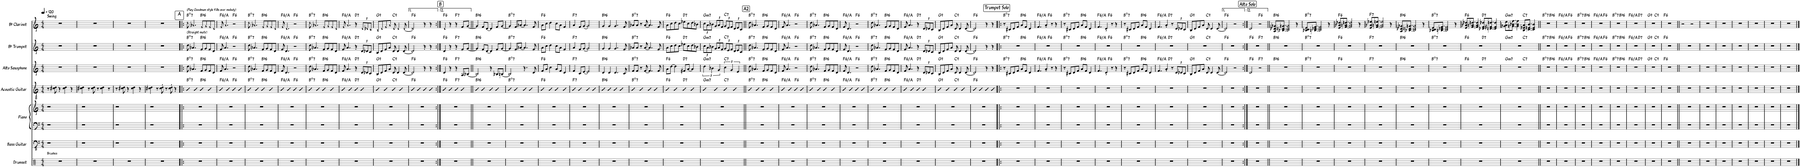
**kern	**kern	**kern	**kern	**kern	**harte	**kern	**harte	**kern	**harte	**kern	**harte
*part7	*part6	*part5	*part5	*part4	*part4	*part3	*part3	*part2	*part2	*part1	*part1
*staff8	*staff7	*staff6	*staff5	*staff4	*	*staff3	*	*staff2	*	*staff1	*
*I"Drumset	*I"Bass Guitar	*I"Piano	*	*I"Acoustic Guitar	*	*I"Alto Saxophone	*	*I"Bb Trumpet	*	*I"Bb Clarinet	*
*I'D. Set	*I'B. Guit.	*I'Pno.	*	*I'Guit.	*	*I'A. Sax.	*	*I'Bb Tpt.	*	*I'Bb Cl.	*
*clefX	*clefFv4	*clefF4	*clefG2	*clefGv2	*	*clefG2	*	*clefG2	*	*clefG2	*
*	*	*	*	*	*	*ITrd5c9	*	*ITrd1c2	*	*ITrd1c2	*
*k[]	*k[]	*k[]	*k[]	*k[]	*	*k[]	*	*k[]	*	*k[]	*
*M4/4	*M4/4	*M4/4	*M4/4	*M4/4	*	*M4/4	*	*M4/4	*	*M4/4	*
*MM120	*MM120	*MM120	*MM120	*MM120	*	*MM120	*	*MM120	*	*MM120	*
=1	=1	=1	=1	=1	=1	=1	=1	=1	=1	=1	=1
!	!	!	!	!	!	!	!	!	!	!LO:TX:a:t=Swing	!
!LO:TX:a:t=Brushes	!	!	!	!	!	!	!	!	!	!	!
1r	1r	1r	1r	8r	.	1r	.	1r	.	1r	.
.	.	.	.	8c#X\ 8d\	.	.	.	.	.	.	.
.	.	.	.	4r	.	.	.	.	.	.	.
.	.	.	.	4c#\ 4d\	.	.	.	.	.	.	.
.	.	.	.	4r	.	.	.	.	.	.	.
=2	=2	=2	=2	=2	=2	=2	=2	=2	=2	=2	=2
1r	1r	1r	1r	4c#X\ 4d\	.	1r	.	1r	.	1r	.
.	.	.	.	8r	.	.	.	.	.	.	.
.	.	.	.	8c#\ 8d\	.	.	.	.	.	.	.
.	.	.	.	8r	.	.	.	.	.	.	.
.	.	.	.	4c#\ 4d\	.	.	.	.	.	.	.
.	.	.	.	8r	.	.	.	.	.	.	.
=3	=3	=3	=3	=3	=3	=3	=3	=3	=3	=3	=3
1r	1r	1r	1r	8r	.	1r	.	1r	.	1r	.
.	.	.	.	8c#X\ 8d\	.	.	.	.	.	.	.
.	.	.	.	4r	.	.	.	.	.	.	.
.	.	.	.	4c#\ 4d\	.	.	.	.	.	.	.
.	.	.	.	4r	.	.	.	.	.	.	.
=4	=4	=4	=4	=4	=4	=4	=4	=4	=4	=4	=4
1r	1r	1r	1r	4c#X\ 4d\	.	1r	.	1r	.	1r	.
.	.	.	.	8r	.	.	.	.	.	.	.
.	.	.	.	8c#\' 8d\'	.	.	.	.	.	.	.
.	.	.	.	8r	.	.	.	.	.	.	.
.	.	.	.	8c#\' 8d\'	.	.	.	.	.	.	.
.	.	.	.	4r	.	.	.	.	.	.	.
!!LO:REH:place=s1:a:t=
!!LO:REH:place=s1:a:fs=14:t=A
=5!|:	=5!|:	=5!|:	=5!|:	=5!|:	=5!|:	=5!|:	=5!|:	=5!|:	=5!|:	=5!|:	=5!|:
!	!	!	!	!	!	!	!	!	!	!LO:TX:a:t=(Play Goodman style fills over melody)	!
!	!	!	!	!	!LO:H:kt=7	!	!LO:H:kt=7	!LO:TX:a:t=(Straight mute)	!LO:H:kt=7	!	!LO:H:kt=7
1r	1r	1r	1r	4B	B:dim7	8dd\	B:dim7	8dd\	B:dim7	8dd\	B:dim7
.	.	.	.	.	.	4.a-X/	.	4.a-X/	.	4.a-X/	.
.	.	.	.	4B	.	.	.	.	.	.	.
!	!	!	!	!	!LO:H:kt=6	!	!LO:H:kt=6	!	!LO:H:kt=6	!	!LO:H:kt=6
.	.	.	.	4B	Bb:maj6	8f/L	Bb:maj6	8f/L	Bb:maj6	8f/L	Bb:maj6
.	.	.	.	.	.	8g/	.	8g/	.	8g/	.
.	.	.	.	4B	.	8f/	.	8f/	.	8f/	.
.	.	.	.	.	.	8d/J	.	8d/J	.	8d/J	.
=6	=6	=6	=6	=6	=6	=6	=6	=6	=6	=6	=6
!	!	!	!	!	!LO:H:kt=6	!	!LO:H:kt=6	!	!LO:H:kt=6	!	!LO:H:kt=6
1r	1r	1r	1r	4B	F:maj6/3	8f/	F:maj6/3	8f/	F:maj6/3	8f/	F:maj6/3
.	.	.	.	.	.	4.a/	.	4.a/	.	4.a/	.
.	.	.	.	4B	.	.	.	.	.	.	.
!	!	!	!	!	!LO:H:kt=6	!	!LO:H:kt=6	!	!LO:H:kt=6	!	!LO:H:kt=6
.	.	.	.	4B	F:maj6	2r	F:maj6	2r	F:maj6	2r	F:maj6
.	.	.	.	4B	.	.	.	.	.	.	.
=7	=7	=7	=7	=7	=7	=7	=7	=7	=7	=7	=7
!	!	!	!	!	!LO:H:kt=7	!	!LO:H:kt=7	!	!LO:H:kt=7	!	!LO:H:kt=7
1r	1r	1r	1r	4B	B:dim7	8dd\	B:dim7	8dd\	B:dim7	8dd\	B:dim7
.	.	.	.	.	.	4.a-X/	.	4.a-X/	.	4.a-X/	.
.	.	.	.	4B	.	.	.	.	.	.	.
!	!	!	!	!	!LO:H:kt=6	!	!LO:H:kt=6	!	!LO:H:kt=6	!	!LO:H:kt=6
.	.	.	.	4B	Bb:maj6	8f/L	Bb:maj6	8f/L	Bb:maj6	8f/L	Bb:maj6
.	.	.	.	.	.	8g/	.	8g/	.	8g/	.
.	.	.	.	4B	.	8f/	.	8f/	.	8f/	.
.	.	.	.	.	.	8d/J	.	8d/J	.	8d/J	.
=8	=8	=8	=8	=8	=8	=8	=8	=8	=8	=8	=8
!	!	!	!	!	!LO:H:kt=6	!	!LO:H:kt=6	!	!LO:H:kt=6	!	!LO:H:kt=6
1r	1r	1r	1r	4B	F:maj6/3	8f/	F:maj6/3	8f/	F:maj6/3	8f/	F:maj6/3
.	.	.	.	.	.	4.d/	.	4.d/	.	4.d/	.
.	.	.	.	4B	.	.	.	.	.	.	.
!	!	!	!	!	!LO:H:kt=6	!	!LO:H:kt=6	!	!LO:H:kt=6	!	!LO:H:kt=6
.	.	.	.	4B	F:maj6	2r	F:maj6	2r	F:maj6	2r	F:maj6
.	.	.	.	4B	.	.	.	.	.	.	.
=9	=9	=9	=9	=9	=9	=9	=9	=9	=9	=9	=9
!	!	!	!	!	!LO:H:kt=7	!	!LO:H:kt=7	!	!LO:H:kt=7	!	!LO:H:kt=7
1r	1r	1r	1r	4B	B:dim7	8dd\	B:dim7	8dd\	B:dim7	8dd\	B:dim7
.	.	.	.	.	.	4.a-X/	.	4.a-X/	.	4.a-X/	.
.	.	.	.	4B	.	.	.	.	.	.	.
!	!	!	!	!	!LO:H:kt=6	!	!LO:H:kt=6	!	!LO:H:kt=6	!	!LO:H:kt=6
.	.	.	.	4B	Bb:maj6	8f/L	Bb:maj6	8f/L	Bb:maj6	8f/L	Bb:maj6
.	.	.	.	.	.	8g/	.	8g/	.	8g/	.
.	.	.	.	4B	.	8f/	.	8f/	.	8f/	.
.	.	.	.	.	.	8d/J	.	8d/J	.	8d/J	.
=10	=10	=10	=10	=10	=10	=10	=10	=10	=10	=10	=10
!	!	!	!	!	!LO:H:kt=6	!	!LO:H:kt=6	!	!LO:H:kt=6	!	!LO:H:kt=6
1r	1r	1r	1r	4B	F:maj6/3	8f/	F:maj6/3	8f/	F:maj6/3	8f/	F:maj6/3
.	.	.	.	.	.	4.a/	.	4.a/	.	4.a/	.
.	.	.	.	4B	.	.	.	.	.	.	.
!	!	!	!	!	!LO:H:kt=7	!	!LO:H:kt=7	!	!LO:H:kt=7	!	!LO:H:kt=7
.	.	.	.	4B	D:7	4r	D:7	4r	D:7	4r	D:7
*	*	*	*	*	*	*Xbrackettup	*	*Xbrackettup	*	*Xbrackettup	*
.	.	.	.	4B	.	12d/L	.	12d/L	.	12d/L	.
.	.	.	.	.	.	12d-X/	.	12d-X/	.	12d-X/	.
.	.	.	.	.	.	12c/J	.	12c/J	.	12c/J	.
=11	=11	=11	=11	=11	=11	=11	=11	=11	=11	=11	=11
!	!	!	!	!	!LO:H:kt=9	!	!LO:H:kt=9	!	!LO:H:kt=9	!	!LO:H:kt=9
1r	1r	1r	1r	4B	G:9	8B/L	G:9	8B/L	G:9	8B/L	G:9
.	.	.	.	.	.	8d/	.	8d/	.	8d/	.
.	.	.	.	4B	.	8f/	.	8f/	.	8f/	.
.	.	.	.	.	.	8a/J	.	8a/J	.	8a/J	.
!	!	!	!	!	!LO:H:kt=9	!	!LO:H:kt=9	!	!LO:H:kt=9	!	!LO:H:kt=9
.	.	.	.	4B	C:9	8d/	C:9	8d/	C:9	8d/	C:9
.	.	.	.	.	.	4d/	.	4d/	.	4d/	.
.	.	.	.	4B	.	.	.	.	.	.	.
.	.	.	.	.	.	[8d/	.	[8d/	.	[8d/	.
=12	=12	=12	=12	=12	=12	=12	=12	=12	=12	=12	=12
!	!	!	!	!	!LO:H:kt=6	!	!LO:H:kt=6	!	!LO:H:kt=6	!	!LO:H:kt=6
1r	1r	1r	1r	4B	F:maj6	2d/]	F:maj6	2d/]	F:maj6	2d/]	F:maj6
.	.	.	.	4B	.	.	.	.	.	.	.
.	.	.	.	4B	.	4r	.	4r	.	4r	.
.	.	.	.	4B	.	4r	.	4r	.	4r	.
!!LO:REH:place=s1:a:fs=14:t=B
=13:|!	=13:|!	=13:|!	=13:|!	=13:|!	=13:|!	=13:|!	=13:|!	=13:|!	=13:|!	=13:|!	=13:|!
!	!	!	!	!	!LO:H:kt=6	!	!LO:H:kt=6	!	!LO:H:kt=6	!	!LO:H:kt=6
1r	1r	1r	1r	4B	F:maj6	4d/	F:maj6	4d/	F:maj6	4d/	F:maj6
.	.	.	.	4B	.	4r	.	4r	.	4r	.
!	!	!	!	!	!LO:H:kt=7	!	!LO:H:kt=7	!	!LO:H:kt=7	!	!LO:H:kt=7
.	.	.	.	4B	F:7	4r	F:7	4r	F:7	4r	F:7
.	.	.	.	4B	.	8A/L	.	8f/L	.	8f/L	.
.	.	.	.	.	.	[8B-X/J	.	[8g/J	.	[8g/J	.
=14||	=14||	=14||	=14||	=14||	=14||	=14||	=14||	=14||	=14||	=14||	=14||
!	!	!	!	!	!LO:H:kt=6	!	!LO:H:kt=6	!	!LO:H:kt=6	!	!LO:H:kt=6
1r	1r	1r	1r	4B	Bb:maj6	2B-/]	Bb:maj6	4g/]	Bb:maj6	4g/]	Bb:maj6
.	.	.	.	4B	.	.	.	8f/L	.	8f/L	.
.	.	.	.	.	.	.	.	[8d/J	.	[8d/J	.
.	.	.	.	4B	.	4r	.	4d/]	.	4d/]	.
.	.	.	.	4B	.	8B-X/L	.	8f/L	.	8f/L	.
.	.	.	.	.	.	[8Bn/J	.	[8g/J	.	[8g/J	.
=15	=15	=15	=15	=15	=15	=15	=15	=15	=15	=15	=15
!	!	!	!	!	!LO:H:kt=7	!	!LO:H:kt=7	!	!LO:H:kt=7	!	!LO:H:kt=7
1r	1r	1r	1r	4B	B:dim7	2B/]	B:dim7	4g/]	B:dim7	4g/]	B:dim7
.	.	.	.	4B	.	.	.	8f/L	.	8f/L	.
.	.	.	.	.	.	.	.	[8a-X/J	.	[8a-X/J	.
.	.	.	.	4B	.	4.r	.	4.a-/]	.	4.a-/]	.
.	.	.	.	4B	.	.	.	.	.	.	.
.	.	.	.	.	.	8d/	.	8f/	.	8f/	.
=16	=16	=16	=16	=16	=16	=16	=16	=16	=16	=16	=16
!	!	!	!	!	!LO:H:kt=6	!	!LO:H:kt=6	!	!LO:H:kt=6	!	!LO:H:kt=6
1r	1r	1r	1r	4B	F:maj6	8f/L	F:maj6	8a\L	F:maj6	8a\L	F:maj6
.	.	.	.	.	.	8a/J	.	8cc\J	.	8cc\J	.
.	.	.	.	4B	.	4cc\	.	4dd\	.	4dd\	.
.	.	.	.	4B	.	8a/L	.	8cc\L	.	8cc\L	.
.	.	.	.	.	.	8f/J	.	8a\J	.	8a\J	.
.	.	.	.	4B	.	4d/	.	4f/	.	4f/	.
=17	=17	=17	=17	=17	=17	=17	=17	=17	=17	=17	=17
!	!	!	!	!	!LO:H:kt=7	!	!LO:H:kt=7	!	!LO:H:kt=7	!	!LO:H:kt=7
1r	1r	1r	1r	4B	F:7	4f/	F:7	4a/	F:7	4a/	F:7
.	.	.	.	4B	.	8c/L	.	8f/L	.	8f/L	.
.	.	.	.	.	.	[8e/J	.	[8g/J	.	[8g/J	.
.	.	.	.	4B	.	2e/]	.	2g/]	.	2g/]	.
.	.	.	.	4B	.	.	.	.	.	.	.
=18	=18	=18	=18	=18	=18	=18	=18	=18	=18	=18	=18
!	!	!	!	!	!LO:H:kt=6	!	!LO:H:kt=6	!	!LO:H:kt=6	!	!LO:H:kt=6
1r	1r	1r	1r	4B	Bb:maj6	4d/	Bb:maj6	4g/	Bb:maj6	4g/	Bb:maj6
.	.	.	.	4B	.	4d/	.	4g/	.	4g/	.
.	.	.	.	4B	.	4.d/	.	4.g/	.	4.g/	.
.	.	.	.	4B	.	.	.	.	.	.	.
.	.	.	.	.	.	8c/	.	8f/	.	8f/	.
=19	=19	=19	=19	=19	=19	=19	=19	=19	=19	=19	=19
!	!	!	!	!	!LO:H:kt=7	!	!LO:H:kt=7	!	!LO:H:kt=7	!	!LO:H:kt=7
1r	1r	1r	1r	4B	B:dim7	8f/L	B:dim7	8a-X/L	B:dim7	8a-X/L	B:dim7
.	.	.	.	.	.	8f/J	.	8a-/J	.	8a-/J	.
.	.	.	.	4B	.	8r	.	8r	.	8r	.
.	.	.	.	.	.	[8f/	.	[8a-/	.	[8a-/	.
.	.	.	.	4B	.	4.f/]	.	4.a-/]	.	4.a-/]	.
.	.	.	.	4B	.	.	.	.	.	.	.
.	.	.	.	.	.	8f/	.	8f/	.	8f/	.
=20	=20	=20	=20	=20	=20	=20	=20	=20	=20	=20	=20
!	!	!	!	!	!LO:H:kt=6	!	!LO:H:kt=6	!	!LO:H:kt=6	!	!LO:H:kt=6
1r	1r	1r	1r	4B	F:maj6	8a\L	F:maj6	8a\L	F:maj6	8a\L	F:maj6
.	.	.	.	.	.	[8dd\J	.	8cc\	.	8cc\	.
.	.	.	.	4B	.	4dd\]	.	8dd\	.	8dd\	.
.	.	.	.	.	.	.	.	8cc\J	.	8cc\J	.
!	!	!	!	!	!LO:H:kt=7	!	!LO:H:kt=7	!	!LO:H:kt=7	!	!LO:H:kt=7
.	.	.	.	4B	D:7	8f#X/L	D:7	8ee-X\L	D:7	8ee-X\L	D:7
.	.	.	.	.	.	[8a/J	.	8cc\	.	8cc\	.
.	.	.	.	4B	.	4a/]	.	8dd\	.	8dd\	.
.	.	.	.	.	.	.	.	8b-X\J	.	8b-X\J	.
=21	=21	=21	=21	=21	=21	=21	=21	=21	=21	=21	=21
*	*	*	*	*	*	*brackettup	*	*	*	*	*
!	!	!	!	!	!LO:H:kt=m7	!	!LO:H:kt=m7	!	!LO:H:kt=m7	!	!LO:H:kt=m7
1r	1r	1r	1r	4B	G:min7	6dd\	G:min7	12cc\L	G:min7	12cc\L	G:min7
.	.	.	.	.	.	.	.	12a\	.	12a\	.
.	.	.	.	.	.	6b-X\	.	12b-X\J	.	12b-X\J	.
.	.	.	.	4B	.	.	.	12g/L	.	12g/L	.
.	.	.	.	.	.	6g/	.	12a/	.	12a/	.
.	.	.	.	.	.	.	.	12f/J	.	12f/J	.
!	!	!	!	!	!LO:H:kt=7	!	!LO:H:kt=7	!	!LO:H:kt=7	!	!LO:H:kt=7
.	.	.	.	4B	C:7	6cc\	C:7	12g/L	C:7	12g/L	C:7
.	.	.	.	.	.	.	.	12e/	.	12e/	.
.	.	.	.	.	.	6g/	.	12f/J	.	12f/J	.
.	.	.	.	4B	.	.	.	12d/L	.	12d/L	.
.	.	.	.	.	.	6e/	.	12e/	.	12e/	.
.	.	.	.	.	.	.	.	12c/J	.	12c/J	.
!!LO:REH:place=s1:a:fs=14:t=A2
=22||	=22||	=22||	=22||	=22||	=22||	=22||	=22||	=22||	=22||	=22||	=22||
!	!	!	!	!	!LO:H:kt=7	!	!LO:H:kt=7	!	!LO:H:kt=7	!	!LO:H:kt=7
1r	1r	1r	1r	4B	B:dim7	8dd\	B:dim7	8dd\	B:dim7	8dd\	B:dim7
.	.	.	.	.	.	4.a-X/	.	4.a-X/	.	4.a-X/	.
.	.	.	.	4B	.	.	.	.	.	.	.
!	!	!	!	!	!LO:H:kt=6	!	!LO:H:kt=6	!	!LO:H:kt=6	!	!LO:H:kt=6
.	.	.	.	4B	Bb:maj6	8f/L	Bb:maj6	8f/L	Bb:maj6	8f/L	Bb:maj6
.	.	.	.	.	.	8g/	.	8g/	.	8g/	.
.	.	.	.	4B	.	8f/	.	8f/	.	8f/	.
.	.	.	.	.	.	8d/J	.	8d/J	.	8d/J	.
=23	=23	=23	=23	=23	=23	=23	=23	=23	=23	=23	=23
!	!	!	!	!	!LO:H:kt=6	!	!LO:H:kt=6	!	!LO:H:kt=6	!	!LO:H:kt=6
1r	1r	1r	1r	4B	F:maj6/3	8f/	F:maj6/3	8f/	F:maj6/3	8f/	F:maj6/3
.	.	.	.	.	.	4.a/	.	4.a/	.	4.a/	.
.	.	.	.	4B	.	.	.	.	.	.	.
!	!	!	!	!	!LO:H:kt=6	!	!LO:H:kt=6	!	!LO:H:kt=6	!	!LO:H:kt=6
.	.	.	.	4B	F:maj6	2r	F:maj6	2r	F:maj6	2r	F:maj6
.	.	.	.	4B	.	.	.	.	.	.	.
=24	=24	=24	=24	=24	=24	=24	=24	=24	=24	=24	=24
!	!	!	!	!	!LO:H:kt=7	!	!LO:H:kt=7	!	!LO:H:kt=7	!	!LO:H:kt=7
1r	1r	1r	1r	4B	B:dim7	8dd\	B:dim7	8dd\	B:dim7	8dd\	B:dim7
.	.	.	.	.	.	4.a-X/	.	4.a-X/	.	4.a-X/	.
.	.	.	.	4B	.	.	.	.	.	.	.
!	!	!	!	!	!LO:H:kt=6	!	!LO:H:kt=6	!	!LO:H:kt=6	!	!LO:H:kt=6
.	.	.	.	4B	Bb:maj6	8f/L	Bb:maj6	8f/L	Bb:maj6	8f/L	Bb:maj6
.	.	.	.	.	.	8g/	.	8g/	.	8g/	.
.	.	.	.	4B	.	8f/	.	8f/	.	8f/	.
.	.	.	.	.	.	8d/J	.	8d/J	.	8d/J	.
=25	=25	=25	=25	=25	=25	=25	=25	=25	=25	=25	=25
!	!	!	!	!	!LO:H:kt=6	!	!LO:H:kt=6	!	!LO:H:kt=6	!	!LO:H:kt=6
1r	1r	1r	1r	4B	F:maj6/3	8f/	F:maj6/3	8f/	F:maj6/3	8f/	F:maj6/3
.	.	.	.	.	.	4.d/	.	4.d/	.	4.d/	.
.	.	.	.	4B	.	.	.	.	.	.	.
!	!	!	!	!	!LO:H:kt=6	!	!LO:H:kt=6	!	!LO:H:kt=6	!	!LO:H:kt=6
.	.	.	.	4B	F:maj6	2r	F:maj6	2r	F:maj6	2r	F:maj6
.	.	.	.	4B	.	.	.	.	.	.	.
=26	=26	=26	=26	=26	=26	=26	=26	=26	=26	=26	=26
!	!	!	!	!	!LO:H:kt=7	!	!LO:H:kt=7	!	!LO:H:kt=7	!	!LO:H:kt=7
1r	1r	1r	1r	4B	B:dim7	8dd\	B:dim7	8dd\	B:dim7	8dd\	B:dim7
.	.	.	.	.	.	4.a-X/	.	4.a-X/	.	4.a-X/	.
.	.	.	.	4B	.	.	.	.	.	.	.
!	!	!	!	!	!LO:H:kt=6	!	!LO:H:kt=6	!	!LO:H:kt=6	!	!LO:H:kt=6
.	.	.	.	4B	Bb:maj6	8f/L	Bb:maj6	8f/L	Bb:maj6	8f/L	Bb:maj6
.	.	.	.	.	.	8g/	.	8g/	.	8g/	.
.	.	.	.	4B	.	8f/	.	8f/	.	8f/	.
.	.	.	.	.	.	8d/J	.	8d/J	.	8d/J	.
=27	=27	=27	=27	=27	=27	=27	=27	=27	=27	=27	=27
!	!	!	!	!	!LO:H:kt=6	!	!LO:H:kt=6	!	!LO:H:kt=6	!	!LO:H:kt=6
1r	1r	1r	1r	4B	F:maj6/3	8f/	F:maj6/3	8f/	F:maj6/3	8f/	F:maj6/3
.	.	.	.	.	.	4.a/	.	4.a/	.	4.a/	.
.	.	.	.	4B	.	.	.	.	.	.	.
!	!	!	!	!	!LO:H:kt=7	!	!LO:H:kt=7	!	!LO:H:kt=7	!	!LO:H:kt=7
.	.	.	.	4B	D:7	4r	D:7	4r	D:7	4r	D:7
*	*	*	*	*	*	*Xbrackettup	*	*	*	*	*
.	.	.	.	4B	.	12d/L	.	12d/L	.	12d/L	.
.	.	.	.	.	.	12d-X/	.	12d-X/	.	12d-X/	.
.	.	.	.	.	.	12c/J	.	12c/J	.	12c/J	.
=28	=28	=28	=28	=28	=28	=28	=28	=28	=28	=28	=28
!	!	!	!	!	!LO:H:kt=9	!	!LO:H:kt=9	!	!LO:H:kt=9	!	!LO:H:kt=9
1r	1r	1r	1r	4B	G:9	8B/L	G:9	8B/L	G:9	8B/L	G:9
.	.	.	.	.	.	8d/	.	8d/	.	8d/	.
.	.	.	.	4B	.	8f/	.	8f/	.	8f/	.
.	.	.	.	.	.	8a/J	.	8a/J	.	8a/J	.
!	!	!	!	!	!LO:H:kt=9	!	!LO:H:kt=9	!	!LO:H:kt=9	!	!LO:H:kt=9
.	.	.	.	4B	C:9	8d/	C:9	8d/	C:9	8d/	C:9
.	.	.	.	.	.	4d/	.	4d/	.	4d/	.
.	.	.	.	4B	.	.	.	.	.	.	.
.	.	.	.	.	.	[8d/	.	[8d/	.	[8d/	.
=29	=29	=29	=29	=29	=29	=29	=29	=29	=29	=29	=29
!	!	!	!	!	!LO:H:kt=6	!	!LO:H:kt=6	!	!LO:H:kt=6	!	!LO:H:kt=6
1r	1r	1r	1r	4B	F:maj6	2d/]	F:maj6	2d/]	F:maj6	2d/]	F:maj6
.	.	.	.	4B	.	.	.	.	.	.	.
.	.	.	.	4B	.	4r	.	4r	.	4r	.
.	.	.	.	4B	.	4r	.	4r	.	4r	.
!!LO:REH:place=s1:a:fs=14:t=Trumpet Solo
=30!|:	=30!|:	=30!|:	=30!|:	=30!|:	=30!|:	=30!|:	=30!|:	=30!|:	=30!|:	=30!|:	=30!|:
!	!	!	!	!	!	!	!LO:H:kt=7	!	!LO:H:kt=7	!	!LO:H:kt=7
*	*	*	*	*	*	*	*	*^	*	*	*
1r	1r	1r	1r	1r	.	8r	B:dim7	1r	2ryy	B:dim7	8r	B:dim7
.	.	.	.	.	.	8c#X/L	.	.	.	.	8c#X/L	.
.	.	.	.	.	.	8d/	.	.	.	.	8d/	.
.	.	.	.	.	.	8f/J	.	.	.	.	8f/J	.
!	!	!	!	!	!	!	!LO:H:kt=6	!	!	!LO:H:kt=6	!	!LO:H:kt=6
.	.	.	.	.	.	8a/L	Bb:maj6	.	2ryy	Bb:maj6	8a/L	Bb:maj6
.	.	.	.	.	.	8f/J	.	.	.	.	8f/J	.
.	.	.	.	.	.	4d/	.	.	.	.	4d/	.
=31	=31	=31	=31	=31	=31	=31	=31	=31	=31	=31	=31	=31
!	!	!	!	!	!	!	!LO:H:kt=6	!	!	!LO:H:kt=6	!	!LO:H:kt=6
*	*	*	*	*	*	*^	*	*	*	*	*^	*
1r	1r	1r	1r	1r	.	4.f/	2ryy	F:maj6/3	1r	2ryy	F:maj6/3	4.f/	2ryy	F:maj6/3
.	.	.	.	.	.	4a'/	.	.	.	.	.	4a'/	.	.
!	!	!	!	!	!	!	!	!LO:H:kt=6	!	!	!LO:H:kt=6	!	!	!LO:H:kt=6
.	.	.	.	.	.	.	2ryy	F:maj6	.	2ryy	F:maj6	.	2ryy	F:maj6
.	.	.	.	.	.	8r	.	.	.	.	.	8r	.	.
.	.	.	.	.	.	4r	.	.	.	.	.	4r	.	.
=32	=32	=32	=32	=32	=32	=32	=32	=32	=32	=32	=32	=32	=32	=32
!	!	!	!	!	!	!	!	!LO:H:kt=7	!	!	!LO:H:kt=7	!	!	!LO:H:kt=7
*	*	*	*	*	*	*v	*v	*	*	*	*	*v	*v	*
1r	1r	1r	1r	1r	.	8r	B:dim7	1r	2ryy	B:dim7	8r	B:dim7
.	.	.	.	.	.	8c#X/L	.	.	.	.	8c#X/L	.
.	.	.	.	.	.	8d/	.	.	.	.	8d/	.
.	.	.	.	.	.	8f/J	.	.	.	.	8f/J	.
!	!	!	!	!	!	!	!LO:H:kt=6	!	!	!LO:H:kt=6	!	!LO:H:kt=6
.	.	.	.	.	.	8a/L	Bb:maj6	.	2ryy	Bb:maj6	8a/L	Bb:maj6
.	.	.	.	.	.	8f/J	.	.	.	.	8f/J	.
.	.	.	.	.	.	4d/	.	.	.	.	4d/	.
=33	=33	=33	=33	=33	=33	=33	=33	=33	=33	=33	=33	=33
!	!	!	!	!	!	!	!LO:H:kt=6	!	!	!LO:H:kt=6	!	!LO:H:kt=6
*	*	*	*	*	*	*^	*	*	*	*	*^	*
1r	1r	1r	1r	1r	.	4.f/	2ryy	F:maj6/3	1r	2ryy	F:maj6/3	4.f/	2ryy	F:maj6/3
.	.	.	.	.	.	4d'/	.	.	.	.	.	4d'/	.	.
!	!	!	!	!	!	!	!	!LO:H:kt=6	!	!	!LO:H:kt=6	!	!	!LO:H:kt=6
.	.	.	.	.	.	.	2ryy	F:maj6	.	2ryy	F:maj6	.	2ryy	F:maj6
.	.	.	.	.	.	8r	.	.	.	.	.	8r	.	.
.	.	.	.	.	.	4r	.	.	.	.	.	4r	.	.
=34	=34	=34	=34	=34	=34	=34	=34	=34	=34	=34	=34	=34	=34	=34
!	!	!	!	!	!	!	!	!LO:H:kt=7	!	!	!LO:H:kt=7	!	!	!LO:H:kt=7
*	*	*	*	*	*	*v	*v	*	*	*	*	*v	*v	*
1r	1r	1r	1r	1r	.	8r	B:dim7	1r	2ryy	B:dim7	8r	B:dim7
.	.	.	.	.	.	8c#X/L	.	.	.	.	8c#X/L	.
.	.	.	.	.	.	8d/	.	.	.	.	8d/	.
.	.	.	.	.	.	8f/J	.	.	.	.	8f/J	.
!	!	!	!	!	!	!	!LO:H:kt=6	!	!	!LO:H:kt=6	!	!LO:H:kt=6
.	.	.	.	.	.	8a/L	Bb:maj6	.	2ryy	Bb:maj6	8a/L	Bb:maj6
.	.	.	.	.	.	8f/J	.	.	.	.	8f/J	.
.	.	.	.	.	.	4d/	.	.	.	.	4d/	.
=35	=35	=35	=35	=35	=35	=35	=35	=35	=35	=35	=35	=35
!	!	!	!	!	!	!	!LO:H:kt=6	!	!	!LO:H:kt=6	!	!LO:H:kt=6
*	*	*	*	*	*	*^	*	*	*	*	*^	*
1r	1r	1r	1r	1r	.	4.f/	2ryy	F:maj6/3	1r	2ryy	F:maj6/3	4.f/	2ryy	F:maj6/3
.	.	.	.	.	.	4a'/	.	.	.	.	.	4a'/	.	.
!	!	!	!	!	!	!	!	!LO:H:kt=7	!	!	!LO:H:kt=7	!	!	!LO:H:kt=7
.	.	.	.	.	.	.	2ryy	D:7	.	2ryy	D:7	.	2ryy	D:7
.	.	.	.	.	.	8r	.	.	.	.	.	8r	.	.
.	.	.	.	.	.	12d/L	.	.	.	.	.	12d/L	.	.
.	.	.	.	.	.	12d-X/	.	.	.	.	.	12d-X/	.	.
.	.	.	.	.	.	12c/J	.	.	.	.	.	12c/J	.	.
=36	=36	=36	=36	=36	=36	=36	=36	=36	=36	=36	=36	=36	=36	=36
!	!	!	!	!	!	!	!	!LO:H:kt=9	!	!	!LO:H:kt=9	!	!	!LO:H:kt=9
*	*	*	*	*	*	*v	*v	*	*	*	*	*v	*v	*
1r	1r	1r	1r	1r	.	8B/L	G:9	1r	2ryy	G:9	8B/L	G:9
.	.	.	.	.	.	8d/	.	.	.	.	8d/	.
.	.	.	.	.	.	8f/	.	.	.	.	8f/	.
.	.	.	.	.	.	8a/J	.	.	.	.	8a/J	.
!	!	!	!	!	!	!	!LO:H:kt=9	!	!	!LO:H:kt=9	!	!LO:H:kt=9
.	.	.	.	.	.	8d/	C:9	.	2ryy	C:9	8d/	C:9
.	.	.	.	.	.	4d/	.	.	.	.	4d/	.
.	.	.	.	.	.	[8d/	.	.	.	.	[8d/	.
=37	=37	=37	=37	=37	=37	=37	=37	=37	=37	=37	=37	=37
!	!	!	!	!	!	!	!LO:H:kt=6	!	!	!LO:H:kt=6	!	!LO:H:kt=6
*	*	*	*	*	*	*	*	*v	*v	*	*	*
1r	1r	1r	1r	1r	.	2d/]	F:maj6	1r	F:maj6	2d/]	F:maj6
.	.	.	.	.	.	2r	.	.	.	2r	.
!!LO:REH:place=s1:a:fs=14:t=Alto Solo
=38:|!	=38:|!	=38:|!	=38:|!	=38:|!	=38:|!	=38:|!	=38:|!	=38:|!	=38:|!	=38:|!	=38:|!
!	!	!	!	!	!	!	!LO:H:kt=6	!	!LO:H:kt=6	!	!
*	*	*	*	*	*	*	*	*^	*	*	*
1r	1r	1r	1r	1r	.	2d/	F:maj6	1r	2ryy	F:maj6	2d/	.
!	!	!	!	!	!	!	!LO:H:kt=7	!	!	!LO:H:kt=7	!	!LO:H:kt=6
.	.	.	.	.	.	2r	F:7	.	2ryy	F:7	2r	F:maj6
=39||	=39||	=39||	=39||	=39||	=39||	=39||	=39||	=39||	=39||	=39||	=39||	=39||
!	!	!	!	!	!	!	!LO:H:kt=6	!	!	!LO:H:kt=6	!	!LO:H:kt=6
*	*	*	*	*	*	*	*	*v	*v	*	*	*
1r	1r	1r	1r	1r	.	1r	Bb:maj6	1r	Bb:maj6	8A/ 8d-X/ 8g-X/L	Bb:maj6
.	.	.	.	.	.	.	.	.	.	[8B-X/ [8dn/ [8gn/J	.
.	.	.	.	.	.	.	.	.	.	2B-/] 2d/] 2g/]	.
.	.	.	.	.	.	.	.	.	.	4r	.
=40	=40	=40	=40	=40	=40	=40	=40	=40	=40	=40	=40
!	!	!	!	!	!	!	!LO:H:kt=7	!	!LO:H:kt=7	!	!LO:H:kt=7
1r	1r	1r	1r	1r	.	1r	B:dim7	1r	B:dim7	8B-X/ 8c/ 8e/L	B:dim7
.	.	.	.	.	.	.	.	.	.	[8Bn/ [8d-X/ [8f/J	.
.	.	.	.	.	.	.	.	.	.	2B/] 2d-/] 2f/]	.
.	.	.	.	.	.	.	.	.	.	4r	.
=41	=41	=41	=41	=41	=41	=41	=41	=41	=41	=41	=41
!	!	!	!	!	!	!	!LO:H:kt=6	!	!LO:H:kt=6	!	!LO:H:kt=6
1r	1r	1r	1r	1r	.	1r	F:maj6	1r	F:maj6	8e/ 8a-X/ 8dd-X/L	F:maj6
.	.	.	.	.	.	.	.	.	.	[8f/ [8an/ [8ddn/J	.
.	.	.	.	.	.	.	.	.	.	2f/] 2a/] 2dd/]	.
.	.	.	.	.	.	.	.	.	.	4r	.
=42	=42	=42	=42	=42	=42	=42	=42	=42	=42	=42	=42
!	!	!	!	!	!	!	!LO:H:kt=7	!	!LO:H:kt=7	!	!LO:H:kt=7
1r	1r	1r	1r	1r	.	1r	F:7	1r	F:7	8e/ 8a-X/ 8ee-X/L	F:7
.	.	.	.	.	.	.	.	.	.	[8f/ [8an/ [8een/J	.
.	.	.	.	.	.	.	.	.	.	2f/] 2a/] 2ee/]	.
.	.	.	.	.	.	.	.	.	.	4r	.
=43	=43	=43	=43	=43	=43	=43	=43	=43	=43	=43	=43
!	!	!	!	!	!	!	!LO:H:kt=6	!	!LO:H:kt=6	!	!LO:H:kt=6
1r	1r	1r	1r	1r	.	1r	Bb:maj6	1r	Bb:maj6	8A/ 8d-X/ 8g-X/L	Bb:maj6
.	.	.	.	.	.	.	.	.	.	[8B-X/ [8dn/ [8gn/J	.
.	.	.	.	.	.	.	.	.	.	2B-/] 2d/] 2g/]	.
.	.	.	.	.	.	.	.	.	.	4r	.
=44	=44	=44	=44	=44	=44	=44	=44	=44	=44	=44	=44
!	!	!	!	!	!	!	!LO:H:kt=7	!	!LO:H:kt=7	!	!LO:H:kt=7
1r	1r	1r	1r	1r	.	1r	B:dim7	1r	B:dim7	8B-X/ 8c/ 8e/L	B:dim7
.	.	.	.	.	.	.	.	.	.	[8Bn/ [8d-X/ [8f/J	.
.	.	.	.	.	.	.	.	.	.	2B/] 2d-/] 2f/]	.
.	.	.	.	.	.	.	.	.	.	4r	.
=45	=45	=45	=45	=45	=45	=45	=45	=45	=45	=45	=45
!	!	!	!	!	!	!	!LO:H:kt=6	!	!LO:H:kt=6	!	!LO:H:kt=6
*	*	*	*	*	*	*^	*	*^	*	*	*
1r	1r	1r	1r	1r	.	1r	2ryy	F:maj6	1r	2ryy	F:maj6	8e/ 8a-X/ 8dd-X/L	F:maj6
.	.	.	.	.	.	.	.	.	.	.	.	[8f/ [8an/ [8ddn/J	.
.	.	.	.	.	.	.	.	.	.	.	.	4f/] 4a/] 4dd/]	.
!	!	!	!	!	!	!	!	!LO:H:kt=7	!	!	!LO:H:kt=7	!	!LO:H:kt=7
.	.	.	.	.	.	.	2ryy	D:7	.	2ryy	D:7	8d-X/ 8f/ 8dd-X/L	D:7
.	.	.	.	.	.	.	.	.	.	.	.	[8dn/ [8f#X/ [8ddn/J	.
.	.	.	.	.	.	.	.	.	.	.	.	4d/] 4f#/] 4dd/]	.
=46	=46	=46	=46	=46	=46	=46	=46	=46	=46	=46	=46	=46	=46
!	!	!	!	!	!	!	!	!LO:H:kt=m7	!	!	!LO:H:kt=m7	!	!LO:H:kt=m7
1r	1r	1r	1r	1r	.	1r	2ryy	G:min7	1r	2ryy	G:min7	8g-X\ 8a\ 8ee\L	G:min7
.	.	.	.	.	.	.	.	.	.	.	.	[8gn\ [8b-X\ [8ff\J	.
.	.	.	.	.	.	.	.	.	.	.	.	4g\] 4b-\] 4ff\]	.
!	!	!	!	!	!	!	!	!LO:H:kt=7	!	!	!LO:H:kt=7	!	!LO:H:kt=7
.	.	.	.	.	.	.	2ryy	C:7	.	2ryy	C:7	8B/ 8e-X/ 8a/L	C:7
.	.	.	.	.	.	.	.	.	.	.	.	[8c/ [8en/ [8b-/J	.
.	.	.	.	.	.	.	.	.	.	.	.	4c/] 4e/] 4b-/]	.
=47||	=47||	=47||	=47||	=47||	=47||	=47||	=47||	=47||	=47||	=47||	=47||	=47||	=47||
!	!	!	!	!	!	!	!	!LO:H:kt=7	!	!	!LO:H:kt=7	!	!LO:H:kt=7
*	*	*	*	*	*	*	*	*	*	*	*	*^	*
1r	1r	1r	1r	1r	.	1r	2ryy	B:dim7	1r	2ryy	B:dim7	1r	2ryy	B:dim7
!	!	!	!	!	!	!	!	!LO:H:kt=6	!	!	!LO:H:kt=6	!	!	!LO:H:kt=6
.	.	.	.	.	.	.	2ryy	Bb:maj6	.	2ryy	Bb:maj6	.	2ryy	Bb:maj6
=48	=48	=48	=48	=48	=48	=48	=48	=48	=48	=48	=48	=48	=48	=48
!	!	!	!	!	!	!	!	!LO:H:kt=6	!	!	!LO:H:kt=6	!	!	!LO:H:kt=6
1r	1r	1r	1r	1r	.	1r	2ryy	F:maj6/3	1r	2ryy	F:maj6/3	1r	2ryy	F:maj6/3
!	!	!	!	!	!	!	!	!LO:H:kt=6	!	!	!LO:H:kt=6	!	!	!LO:H:kt=6
.	.	.	.	.	.	.	2ryy	F:maj6	.	2ryy	F:maj6	.	2ryy	F:maj6
=49	=49	=49	=49	=49	=49	=49	=49	=49	=49	=49	=49	=49	=49	=49
!	!	!	!	!	!	!	!	!LO:H:kt=7	!	!	!LO:H:kt=7	!	!	!LO:H:kt=7
1r	1r	1r	1r	1r	.	1r	2ryy	B:dim7	1r	2ryy	B:dim7	1r	2ryy	B:dim7
!	!	!	!	!	!	!	!	!LO:H:kt=6	!	!	!LO:H:kt=6	!	!	!LO:H:kt=6
.	.	.	.	.	.	.	2ryy	Bb:maj6	.	2ryy	Bb:maj6	.	2ryy	Bb:maj6
=50	=50	=50	=50	=50	=50	=50	=50	=50	=50	=50	=50	=50	=50	=50
!	!	!	!	!	!	!	!	!LO:H:kt=6	!	!	!LO:H:kt=6	!	!	!LO:H:kt=6
1r	1r	1r	1r	1r	.	1r	2ryy	F:maj6/3	1r	2ryy	F:maj6/3	1r	2ryy	F:maj6/3
!	!	!	!	!	!	!	!	!LO:H:kt=6	!	!	!LO:H:kt=6	!	!	!LO:H:kt=6
.	.	.	.	.	.	.	2ryy	F:maj6	.	2ryy	F:maj6	.	2ryy	F:maj6
=51	=51	=51	=51	=51	=51	=51	=51	=51	=51	=51	=51	=51	=51	=51
!	!	!	!	!	!	!	!	!LO:H:kt=7	!	!	!LO:H:kt=7	!	!	!LO:H:kt=7
1r	1r	1r	1r	1r	.	1r	2ryy	B:dim7	1r	2ryy	B:dim7	1r	2ryy	B:dim7
!	!	!	!	!	!	!	!	!LO:H:kt=6	!	!	!LO:H:kt=6	!	!	!LO:H:kt=6
.	.	.	.	.	.	.	2ryy	Bb:maj6	.	2ryy	Bb:maj6	.	2ryy	Bb:maj6
=52	=52	=52	=52	=52	=52	=52	=52	=52	=52	=52	=52	=52	=52	=52
!	!	!	!	!	!	!	!	!LO:H:kt=6	!	!	!LO:H:kt=6	!	!	!LO:H:kt=6
1r	1r	1r	1r	1r	.	1r	2ryy	F:maj6/3	1r	2ryy	F:maj6/3	1r	2ryy	F:maj6/3
!	!	!	!	!	!	!	!	!LO:H:kt=7	!	!	!LO:H:kt=7	!	!	!LO:H:kt=7
.	.	.	.	.	.	.	2ryy	D:7	.	2ryy	D:7	.	2ryy	D:7
=53	=53	=53	=53	=53	=53	=53	=53	=53	=53	=53	=53	=53	=53	=53
!	!	!	!	!	!	!	!	!LO:H:kt=9	!	!	!LO:H:kt=9	!	!	!LO:H:kt=9
1r	1r	1r	1r	1r	.	1r	2ryy	G:9	1r	2ryy	G:9	1r	2ryy	G:9
!	!	!	!	!	!	!	!	!LO:H:kt=9	!	!	!LO:H:kt=9	!	!	!LO:H:kt=9
.	.	.	.	.	.	.	2ryy	C:9	.	2ryy	C:9	.	2ryy	C:9
=54	=54	=54	=54	=54	=54	=54	=54	=54	=54	=54	=54	=54	=54	=54
!	!	!	!	!	!	!	!	!LO:H:kt=6	!	!	!LO:H:kt=6	!	!	!LO:H:kt=6
*	*	*	*	*	*	*v	*v	*	*	*	*	*v	*v	*
*	*	*	*	*	*	*	*	*v	*v	*	*	*
1r	1r	1r	1r	1r	.	1r	F:maj6	1r	F:maj6	1r	F:maj6
=55||	=55||	=55||	=55||	=55||	=55||	=55||	=55||	=55||	=55||	=55||	=55||
1r	1r	1r	1r	1r	.	1r	.	1r	.	2r	.
.	.	.	.	.	.	.	.	.	.	2r	.
=56	=56	=56	=56	=56	=56	=56	=56	=56	=56	=56	=56
1r	1r	1r	1r	1r	.	1r	.	1r	.	1r	.
=57	=57	=57	=57	=57	=57	=57	=57	=57	=57	=57	=57
1r	1r	1r	1r	1r	.	1r	.	1r	.	1r	.
=58	=58	=58	=58	=58	=58	=58	=58	=58	=58	=58	=58
1r	1r	1r	1r	1r	.	1r	.	1r	.	1r	.
=59	=59	=59	=59	=59	=59	=59	=59	=59	=59	=59	=59
1r	1r	1r	1r	1r	.	1r	.	1r	.	1r	.
=60	=60	=60	=60	=60	=60	=60	=60	=60	=60	=60	=60
1r	1r	1r	1r	1r	.	1r	.	1r	.	1r	.
=61	=61	=61	=61	=61	=61	=61	=61	=61	=61	=61	=61
1r	1r	1r	1r	1r	.	1r	.	1r	.	1r	.
==	==	==	==	==	==	==	==	==	==	==	==
*-	*-	*-	*-	*-	*-	*-	*-	*-	*-	*-	*-
